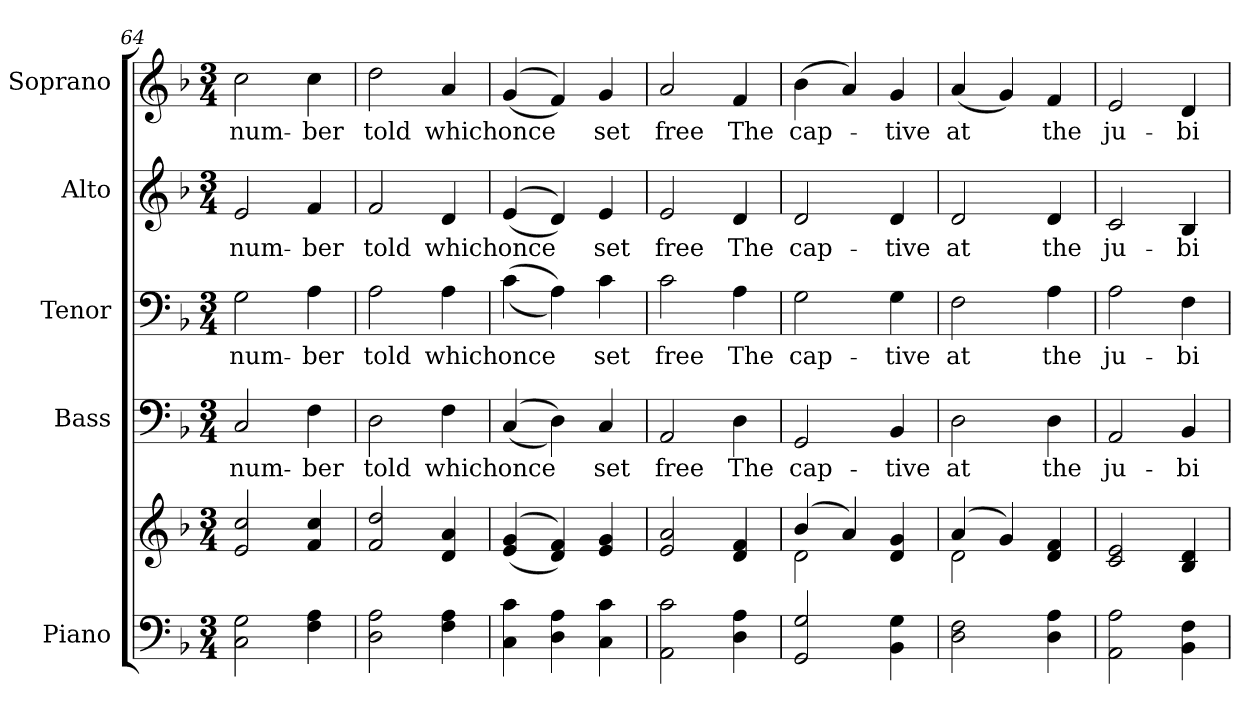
**kern	**kern	**kern	**text	**kern	**text	**kern	**text	**kern	**text
*part5	*part5	*part4	*part4	*part3	*part3	*part2	*part2	*part1	*part1
*staff6	*staff5	*staff4	*staff4	*staff3	*staff3	*staff2	*staff2	*staff1	*staff1
*I"Piano	*	*I"Bass	*	*I"Tenor	*	*I"Alto	*	*I"Soprano	*
*I'Pno.	*	*I'B.	*	*I'T.	*	*I'A.	*	*I'S.	*
*clefF4	*clefG2	*clefF4	*	*clefF4	*	*clefG2	*	*clefG2	*
*k[b-]	*k[b-]	*k[b-]	*	*k[b-]	*	*k[b-]	*	*k[b-]	*
*F:	*F:	*F:	*	*F:	*	*F:	*	*F:	*
*M3/4	*M3/4	*M3/4	*	*M3/4	*	*M3/4	*	*M3/4	*
=64	=64	=64	=64	=64	=64	=64	=64	=64	=64
!	!	!	!LO:LY:b:color=#000000	!	!	!	!	!	!
!	!	!	!	!	!LO:LY:b:color=#000000	!	!	!	!
!	!	!	!	!	!	!	!LO:LY:b:color=#000000	!	!
!	!	!	!	!	!	!	!	!	!LO:LY:b:color=#000000
2Ci\ 2Gi	2ei/ 2cci	2Ci/	num-	2Gi\	num-	2ei/	num-	2cci\	num-
!	!	!	!LO:LY:b:color=#000000	!	!	!	!	!	!
!	!	!	!	!	!LO:LY:b:color=#000000	!	!	!	!
!	!	!	!	!	!	!	!LO:LY:b:color=#000000	!	!
!	!	!	!	!	!	!	!	!	!LO:LY:b:color=#000000
4Fi\ 4Ai	4fi/ 4cci	4Fi\	-ber	4Ai\	-ber	4fi/	-ber	4cci\	-ber
=65	=65	=65	=65	=65	=65	=65	=65	=65	=65
!	!	!	!LO:LY:b:color=#000000	!	!	!	!	!	!
!	!	!	!	!	!LO:LY:b:color=#000000	!	!	!	!
!	!	!	!	!	!	!	!LO:LY:b:color=#000000	!	!
!	!	!	!	!	!	!	!	!	!LO:LY:b:color=#000000
2Di\ 2Ai	2fi/ 2ddi	2Di\	told	2Ai\	told	2fi/	told	2ddi\	told
!	!	!	!LO:LY:b:color=#000000	!	!	!	!	!	!
!	!	!	!	!	!LO:LY:b:color=#000000	!	!	!	!
!	!	!	!	!	!	!	!LO:LY:b:color=#000000	!	!
!	!	!	!	!	!	!	!	!	!LO:LY:b:color=#000000
4Fi\ 4Ai	4di/ 4ai	4Fi\	which	4Ai\	which	4di/	which	4ai/	which
!!LO:PB:g=z
=66	=66	=66	=66	=66	=66	=66	=66	=66	=66
!	!	!	!LO:LY:b:color=#000000	!	!	!	!	!	!
!	!	!	!	!	!LO:LY:b:color=#000000	!	!	!	!
!	!	!	!	!	!	!	!LO:LY:b:color=#000000	!	!
!	!	!	!	!	!	!	!	!	!LO:LY:b:color=#000000
4Ci\ 4ci	((4ei/ 4gi	((4Ci/	once	((4ci\	once	((4ei/	once	((4gi/	once
4Di\ 4Ai	4di/ 4fi))	4Di\))	.	4Ai\))	.	4di/))	.	4fi/))	.
!	!	!	!LO:LY:b:color=#000000	!	!	!	!	!	!
!	!	!	!	!	!LO:LY:b:color=#000000	!	!	!	!
!	!	!	!	!	!	!	!LO:LY:b:color=#000000	!	!
!	!	!	!	!	!	!	!	!	!LO:LY:b:color=#000000
4Ci\ 4ci	4ei/ 4gi	4Ci/	set	4ci\	set	4ei/	set	4gi/	set
=67	=67	=67	=67	=67	=67	=67	=67	=67	=67
!	!	!	!LO:LY:b:color=#000000	!	!	!	!	!	!
!	!	!	!	!	!LO:LY:b:color=#000000	!	!	!	!
!	!	!	!	!	!	!	!LO:LY:b:color=#000000	!	!
!	!	!	!	!	!	!	!	!	!LO:LY:b:color=#000000
2AAi\ 2ci	2ei/ 2ai	2AAi/	free	2ci\	free	2ei/	free	2ai/	free
!	!	!	!LO:LY:b:color=#000000	!	!	!	!	!	!
!	!	!	!	!	!LO:LY:b:color=#000000	!	!	!	!
!	!	!	!	!	!	!	!LO:LY:b:color=#000000	!	!
!	!	!	!	!	!	!	!	!	!LO:LY:b:color=#000000
4Di\ 4Ai	4di/ 4fi	4Di\	The	4Ai\	The	4di/	The	4fi/	The
=68	=68	=68	=68	=68	=68	=68	=68	=68	=68
*	*^	*	*	*	*	*	*	*	*
!	!	!	!	!LO:LY:b:color=#000000	!	!	!	!	!	!
!	!	!	!	!	!	!LO:LY:b:color=#000000	!	!	!	!
!	!	!	!	!	!	!	!	!LO:LY:b:color=#000000	!	!
!	!	!	!	!	!	!	!	!	!	!LO:LY:b:color=#000000
2GGi/ 2Gi	(4b-i/	2di\	2GGi/	cap-	2Gi\	cap-	2di/	cap-	(4b-i\	cap-
.	4ai/)	.	.	.	.	.	.	.	4ai/)	.
!	!	!	!	!LO:LY:b:color=#000000	!	!	!	!	!	!
!	!	!	!	!	!	!LO:LY:b:color=#000000	!	!	!	!
!	!	!	!	!	!	!	!	!LO:LY:b:color=#000000	!	!
!	!	!	!	!	!	!	!	!	!	!LO:LY:b:color=#000000
4BB-i\ 4Gi	4di/ 4gi	4ryy	4BB-i/	-tive	4Gi\	-tive	4di/	-tive	4gi/	-tive
!!LO:PB:g=z
=69	=69	=69	=69	=69	=69	=69	=69	=69	=69	=69
!	!	!	!	!LO:LY:b:color=#000000	!	!	!	!	!	!
!	!	!	!	!	!	!LO:LY:b:color=#000000	!	!	!	!
!	!	!	!	!	!	!	!	!LO:LY:b:color=#000000	!	!
!	!	!	!	!	!	!	!	!	!	!LO:LY:b:color=#000000
2Di\ 2Fi	(4ai/	2di\	2Di\	at	2Fi\	at	2di/	at	(4ai/	at
.	4gi/)	.	.	.	.	.	.	.	4gi/)	.
!	!	!	!	!LO:LY:b:color=#000000	!	!	!	!	!	!
!	!	!	!	!	!	!LO:LY:b:color=#000000	!	!	!	!
!	!	!	!	!	!	!	!	!LO:LY:b:color=#000000	!	!
!	!	!	!	!	!	!	!	!	!	!LO:LY:b:color=#000000
4Di\ 4Ai	4di/ 4fi	4ryy	4Di\	the	4Ai\	the	4di/	the	4fi/	the
*	*v	*v	*	*	*	*	*	*	*	*
=70	=70	=70	=70	=70	=70	=70	=70	=70	=70
*	*^	*	*	*	*	*	*	*	*
!	!	!	!	!LO:LY:b:color=#000000	!	!	!	!	!	!
*	*v	*v	*	*	*	*	*	*	*	*
*	*^	*	*	*	*	*	*	*	*
!	!	!	!	!	!	!LO:LY:b:color=#000000	!	!	!	!
*	*v	*v	*	*	*	*	*	*	*	*
*	*^	*	*	*	*	*	*	*	*
!	!	!	!	!	!	!	!	!LO:LY:b:color=#000000	!	!
*	*v	*v	*	*	*	*	*	*	*	*
*	*^	*	*	*	*	*	*	*	*
!	!	!	!	!	!	!	!	!	!	!LO:LY:b:color=#000000
*	*v	*v	*	*	*	*	*	*	*	*
2AAi\ 2Ai	2ci/ 2ei	2AAi/	ju-	2Ai\	ju-	2ci/	ju-	2ei/	ju-
!	!	!	!LO:LY:b:color=#000000	!	!	!	!	!	!
!	!	!	!	!	!LO:LY:b:color=#000000	!	!	!	!
!	!	!	!	!	!	!	!LO:LY:b:color=#000000	!	!
!	!	!	!	!	!	!	!	!	!LO:LY:b:color=#000000
4BB-i\ 4Fi	4B-i/ 4di	4BB-i/	-bi-	4Fi\	-bi-	4B-i/	-bi-	4di/	-bi-
=	=	=	=	=	=	=	=	=	=
*-	*-	*-	*-	*-	*-	*-	*-	*-	*-
